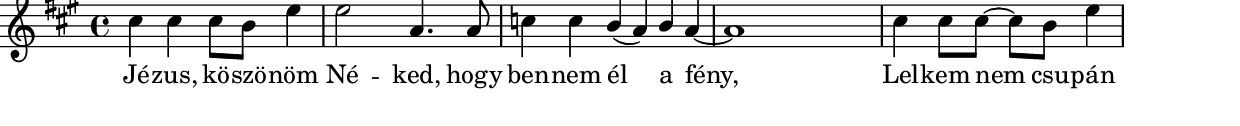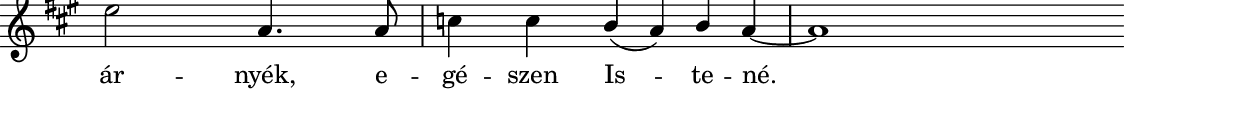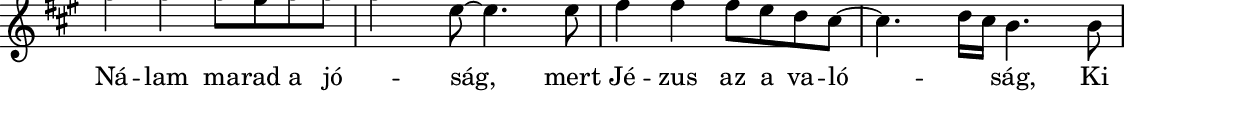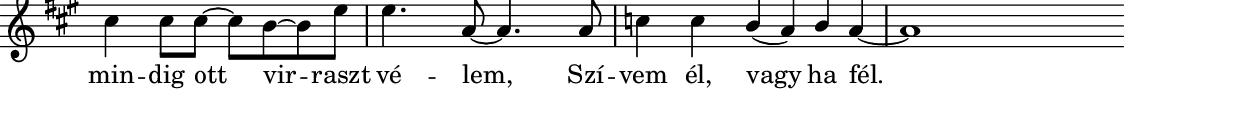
% MusicXML to Lilypond converter by Kovi

szovegAAA = \lyricmode {  "Jé" -- "zus," "kö" -- "szö" -- "nöm" "Né" -- "ked," "hogy" "ben" -- "nem" "él" "a" "fény," "Lel" -- "kem" "nem" "csu" -- "pán" "ár" -- "nyék," "e" -- "gé" -- "szen" "Is" -- "te" -- "né." "Ná" -- "lam" "ma" -- "rad" "a" "jó" -- "ság," "mert" "Jé" -- "zus" "az" "a" "va" -- "ló" --  \skip 4  \skip 4 "ság," "Ki" "min" -- "dig" "ott" "vir" -- "raszt" "vé" -- "lem," "Szí" -- "vem" "él," "vagy" "ha" "fél."  }

% Analyzing...
% 1 parts
% 1 Staff
% forceBassClefActive = 
melody = {
% 70 notes in the part
% 1 voices

\new Staff
\new Voice {
% 70 notes
% 16 mesaures

% Measure 1
\clef "treble"
\key a \major
\time 4/4 
cis''4 cis''4 cis''8 b'8 e''4 
% Measure 2
e''2 a'4. a'8 
% Measure 3
c''4 c''4 b'8 (a'8 )b'8 a'8~ 
% Measure 4
a'1 
% Measure 5
cis''4 cis''8 cis''8~ cis''8 b'8 e''4 
% Measure 6
\break
e''2 a'4. a'8 
% Measure 7
c''4 c''4 b'8 (a'8 )b'8 a'8~ 
% Measure 8
a'1 
% Measure 9
\bar "|:" \break
a''4 a''4 a''8 gis''8 a''8 a''8~ 
% Measure 10
a''4. e''8~ e''4. e''8 
% Measure 11
fis''4 fis''4 fis''8 e''8 d''8 cis''8~ 
% Measure 12
cis''4. d''16 cis''16 b'4. b'8 
% Measure 13
\break
cis''4 cis''8 cis''8~ cis''8 b'8~ b'8 e''8 
% Measure 14
e''4. a'8~ a'4. a'8 
% Measure 15
c''4 c''4 b'8 (a'8 )b'8 a'8~ 
% Measure 16
a'1 \bar ":|" 
} % voice
\addlyrics { \szovegAAA }

} % melody


harmonies = \chordmode {
% 27 chords
\germanChords
a4 s4 e4 s4 a4:7 s4 d4 s4 f4 s4 g4 s8 a4 s4 s4 s4 s8 a4 s8 e4 s4 s8 a4:7 s4 d4 s4 f4 s4 g4 s8 a4 s4 s4 s4 s8 a4 s4 s4 s8 fis4:m s4 a4 s4 s8 d4 s4 s4 s8 b4:7 s4 s8 e4 s4 a4 s8 e4 s4 s8 a4:7 s8 d4 s4 s8 f4 s4 g4 s8 a4 s4 s4 s4 s8
}

\include "../../definitions.ly"
